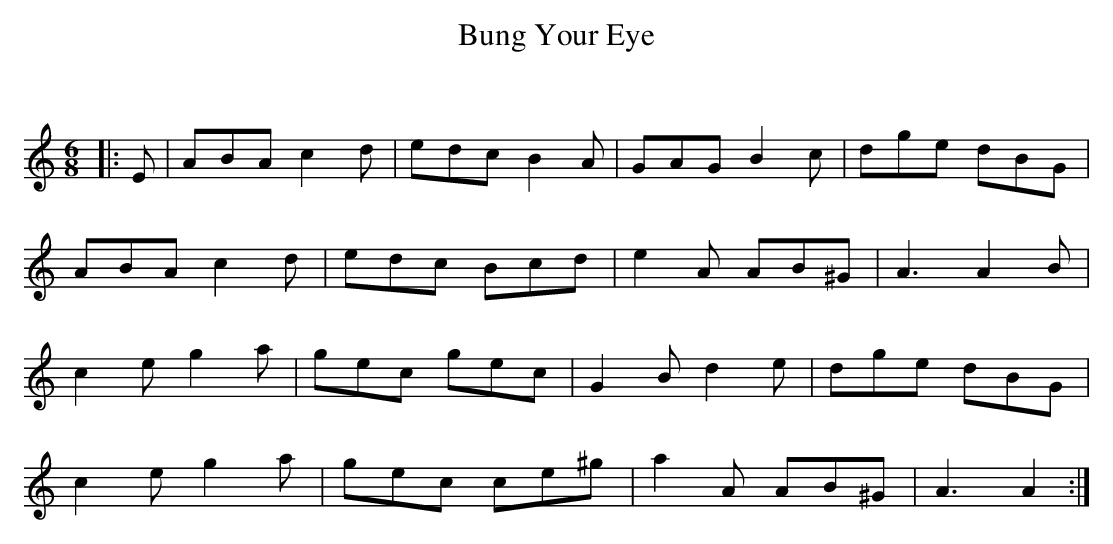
X:1
T: Bung Your Eye
C:
Q:180
K:Am
M:6/8
L:1/16
|:E2|A2B2A2 c4d2|e2d2c2 B4A2|G2A2G2 B4c2|d2g2e2 d2B2G2|
A2B2A2 c4d2|e2d2c2 B2c2d2|e4A2 A2B2^G2|A6 A4B2|
c4e2 g4a2|g2e2c2 g2e2c2|G4B2 d4e2|d2g2e2 d2B2G2|
c4e2 g4a2|g2e2c2 c2e2^g2|a4A2 A2B2^G2|A6 A4:|
